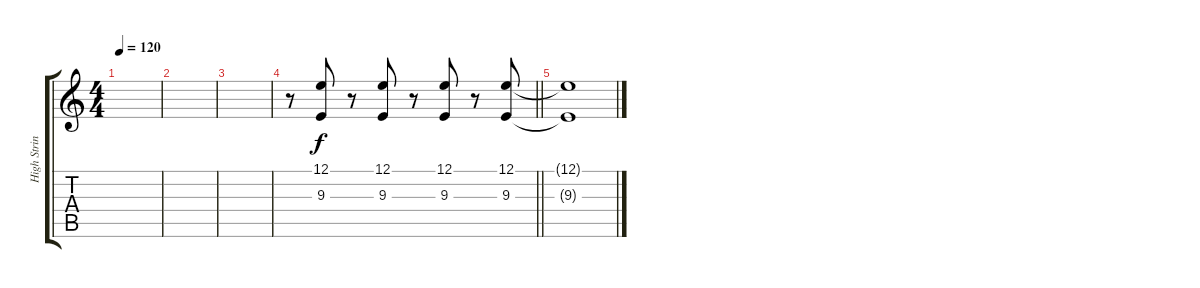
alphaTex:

\track ("High Strings Standard" "High Strin") {instrument stringensemble1}
\staff {score tabs}
\tuning (E4 B3 G3 D3 A2 E2) {hide}
\ts (4 4)
\tempo 120
\clef g2
\ks c
|
|
|
\barLineRight lightlight
r.8 (12.1 9.3).8 r.8 (12.1 9.3).8 r.8 (12.1 9.3).8 r.8 (12.1 9.3).8 |
(12.1{t} 9.3{t}).1
